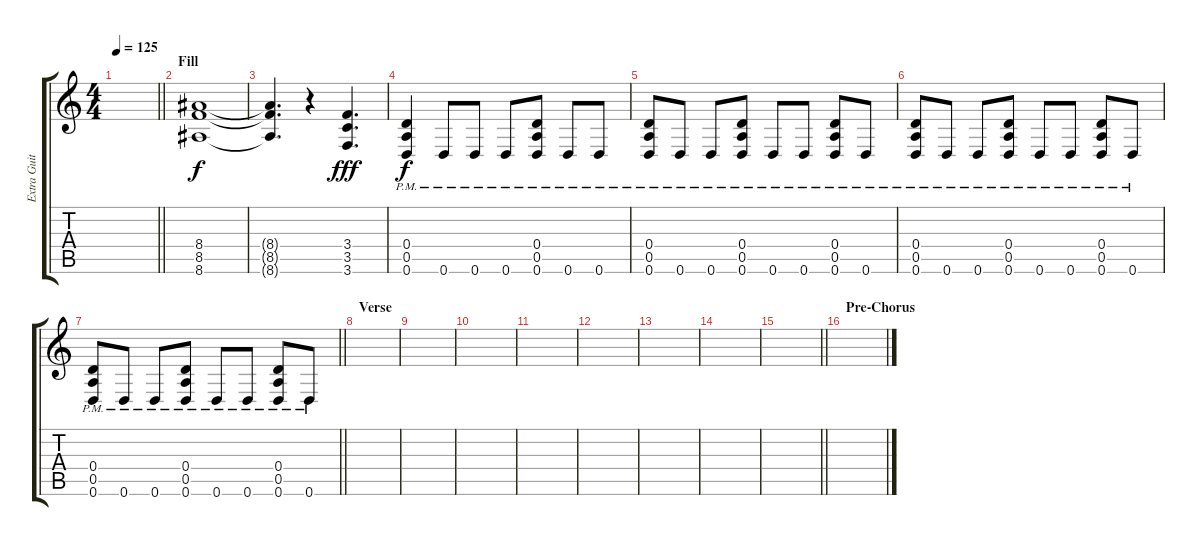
\track ("Extra Guitar" "Extra Guit") {instrument distortionguitar}
\staff {score tabs}
\tuning (E4 B3 G3 D3 A2 D2) {hide}
\ts (4 4)
\tempo 125
\clef g2
\barLineRight lightlight
\ks c
|
\section ("" "Fill")
(8.4 8.5 8.6).1 |
(8.4{t} 8.5{t} 8.6{t}).4{d} r.4 (3.4 3.5 3.6).4{d dy fff} |
(0.4 0.5 0.6{pm}).4{dy f} 0.6{pm}.8 0.6{pm}.8 0.6{pm}.8 (0.4 0.5 0.6{pm}).8 0.6{pm}.8 0.6{pm}.8 |
(0.4 0.5 0.6{pm}).8 0.6{pm}.8 0.6{pm}.8 (0.4 0.5 0.6{pm}).8 0.6{pm}.8 0.6{pm}.8 (0.4 0.5 0.6{pm}).8 0.6{pm}.8 |
(0.4 0.5 0.6{pm}).8 0.6{pm}.8 0.6{pm}.8 (0.4 0.5 0.6{pm}).8 0.6{pm}.8 0.6{pm}.8 (0.4 0.5 0.6{pm}).8 0.6{pm}.8 |
\barLineRight lightlight
(0.4 0.5 0.6{pm}).8 0.6{pm}.8 0.6{pm}.8 (0.4 0.5 0.6{pm}).8 0.6{pm}.8 0.6{pm}.8 (0.4 0.5 0.6{pm}).8 0.6{pm}.8 |
\section ("" "Verse")
|
|
|
|
|
|
|
\barLineRight lightlight
|
\section ("" "Pre-Chorus")
